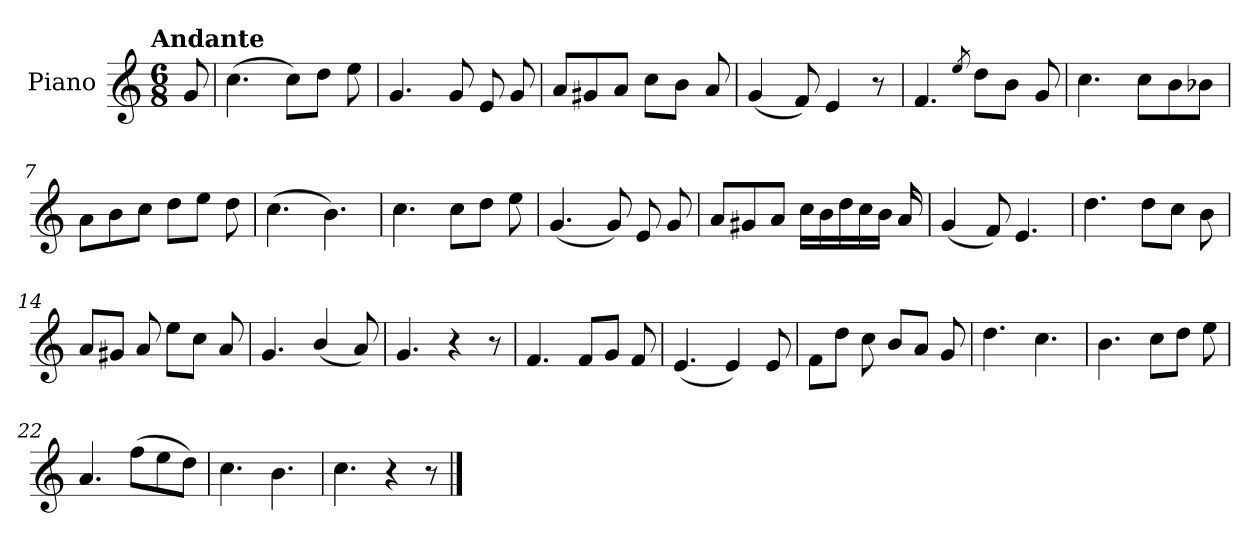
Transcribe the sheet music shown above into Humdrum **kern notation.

**kern
*part1
*staff1
*I"Piano
*I'Pno.
*clefG2
*k[]
!!LO:TX:omd:t=Andante
*M6/8
*MM92
=
8g/
=1
(>4.cc\
8cc\L)
8dd\J
8ee\
=2
4.g/
8g/
8e/
8g/
=3
8a/L
8g#X/
8a/J
8cc\L
8b\J
8a/
!!LO:LB:g=z
=4
(<4g/
8f/)
4e/
8r
=5
4.f/
8qee/
8dd\L
8b\J
8g/
=6
4.cc\
8cc\L
8b\
8b-X\J
=7
8a\L
8b\
8cc\J
8dd\L
8ee\J
8dd\
!!LO:LB:g=z
=8
(>4.cc\
4.b\)
=9
4.cc\
8cc\L
8dd\J
8ee\
=10
(<4.g/
8g/)
8e/
8g/
=11
8a/L
8g#X/
8a/J
16cc\LL
16b\
16dd\
16cc\
16b\JJ
16a/
!!LO:LB:g=z
=12
(<4g/
8f/)
4.e/
=13
4.dd\
8dd\L
8cc\J
8b\
=14
8a/L
8g#X/J
8a/
8ee\L
8cc\J
8a/
=15
4.g/
(<4b/
8a/)
!!LO:LB:g=z
=16
4.g/
4r
8r
=17
4.f/
8f/L
8g/J
8f/
=18
(<4.e/
4e/)
8e/
=19
8f\L
8dd\J
8cc\
8b/L
8a/J
8g/
=20
4.dd\
4.cc\
!!LO:LB:g=z
=21
4.b\
8cc\L
8dd\J
8ee\
=22
4.a/
(>8ff\L
8ee\
8dd\J)
=23
4.cc\
4.b\
=24
4.cc\
4r
8r
==
*-
